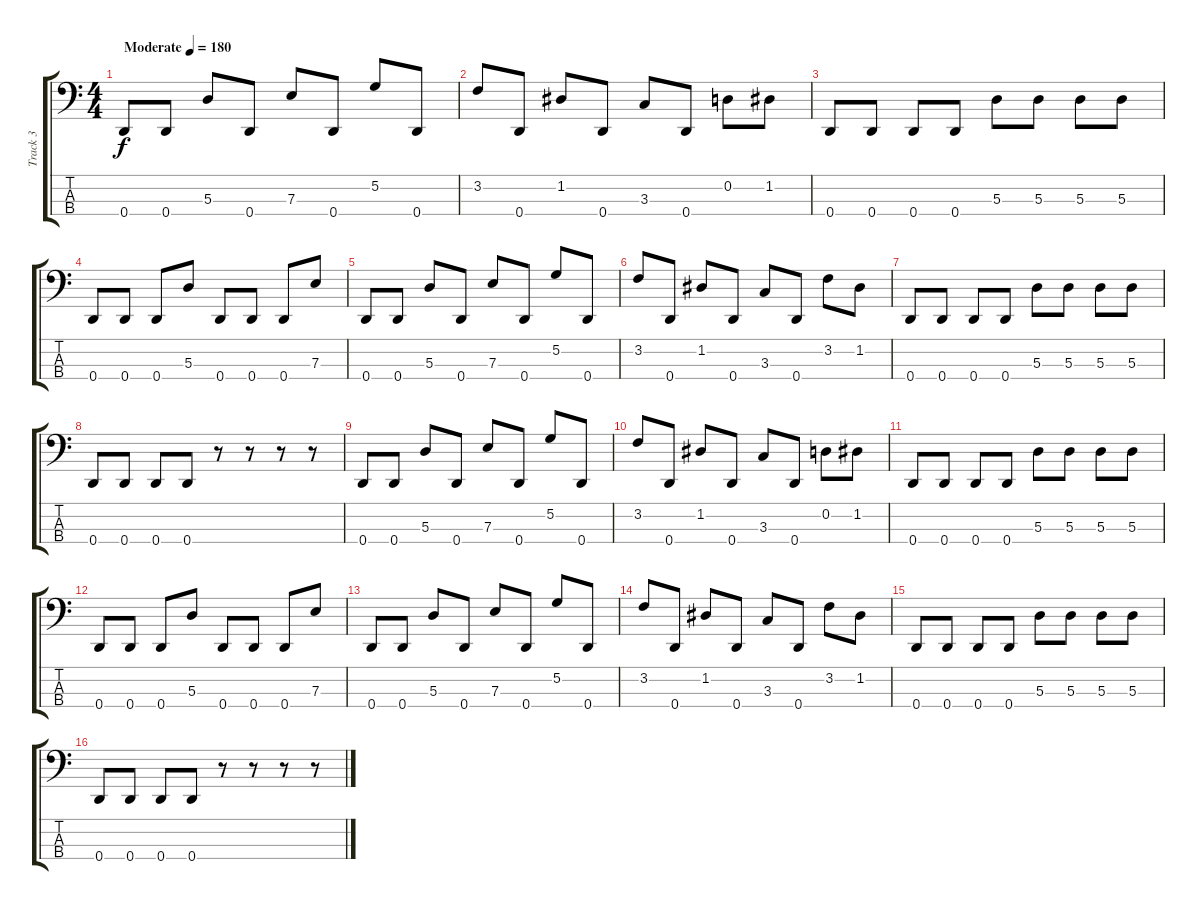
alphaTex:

\track ("Track 3" "Track 3") {instrument electricbasspick}
\staff {score tabs}
\tuning (G2 D2 A1 D1) {hide}
\ts (4 4)
\tempo (180 "Moderate")
\clef f4
\ks c
0.4.8{dy f instrument electricbasspick} 0.4.8 5.3.8 0.4.8 7.3.8 0.4.8 5.2.8 0.4.8 |
3.2.8 0.4.8 1.2.8 0.4.8 3.3.8 0.4.8 0.2.8 1.2.8 |
0.4.8 0.4.8 0.4.8 0.4.8 5.3.8 5.3.8 5.3.8 5.3.8 |
0.4.8 0.4.8 0.4.8 5.3.8 0.4.8 0.4.8 0.4.8 7.3.8 |
0.4.8 0.4.8 5.3.8 0.4.8 7.3.8 0.4.8 5.2.8 0.4.8 |
3.2.8 0.4.8 1.2.8 0.4.8 3.3.8 0.4.8 3.2.8 1.2.8 |
0.4.8 0.4.8 0.4.8 0.4.8 5.3.8 5.3.8 5.3.8 5.3.8 |
0.4.8 0.4.8 0.4.8 0.4.8 r.8 r.8 r.8 r.8 |
0.4.8 0.4.8 5.3.8 0.4.8 7.3.8 0.4.8 5.2.8 0.4.8 |
3.2.8 0.4.8 1.2.8 0.4.8 3.3.8 0.4.8 0.2.8 1.2.8 |
0.4.8 0.4.8 0.4.8 0.4.8 5.3.8 5.3.8 5.3.8 5.3.8 |
0.4.8 0.4.8 0.4.8 5.3.8 0.4.8 0.4.8 0.4.8 7.3.8 |
0.4.8 0.4.8 5.3.8 0.4.8 7.3.8 0.4.8 5.2.8 0.4.8 |
3.2.8 0.4.8 1.2.8 0.4.8 3.3.8 0.4.8 3.2.8 1.2.8 |
0.4.8 0.4.8 0.4.8 0.4.8 5.3.8 5.3.8 5.3.8 5.3.8 |
0.4.8 0.4.8 0.4.8 0.4.8 r.8 r.8 r.8 r.8
